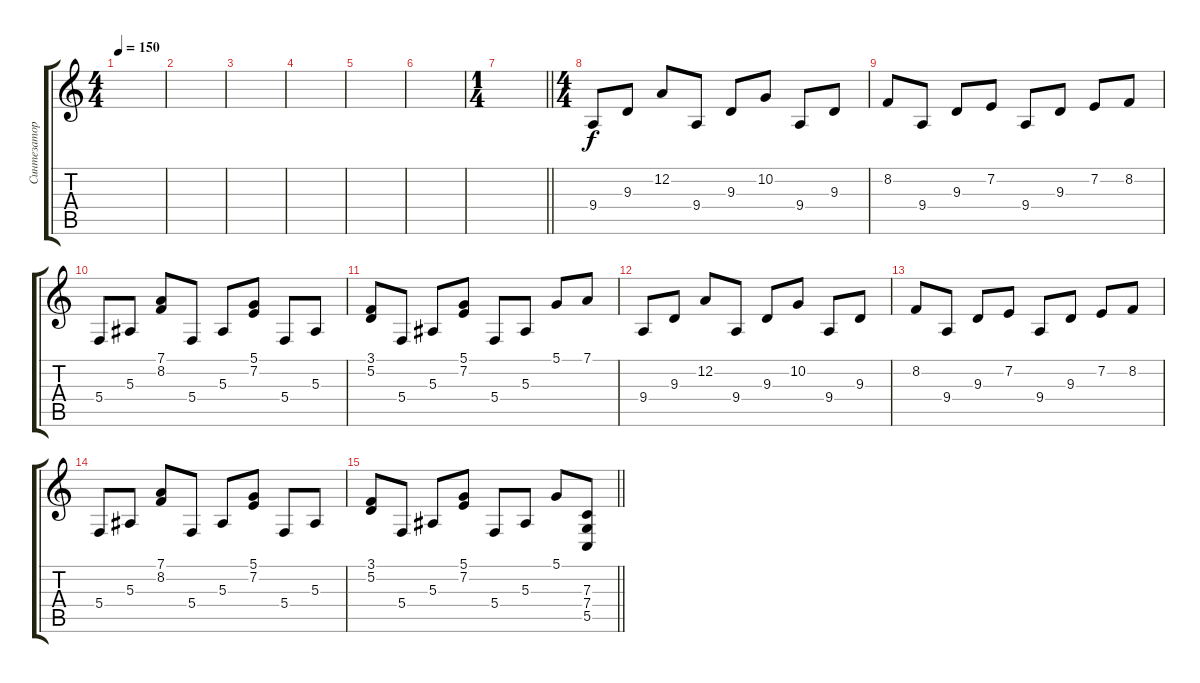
\track ("Синтезатор" "Синтезатор") {instrument brightacousticpiano}
\staff {score tabs}
\tuning (D4 A3 F3 C3 G2 D2) {hide}
\ts (4 4)
\tempo 150
\clef g2
\ks c
|
|
|
|
|
|
\ts (1 4)
\barLineRight lightlight
|
\ts (4 4)
9.4.8 9.3.8 12.2.8 9.4.8 9.3.8 10.2.8 9.4.8 9.3.8 |
8.2.8 9.4.8 9.3.8 7.2.8 9.4.8 9.3.8 7.2.8 8.2.8 |
5.4.8 5.3.8 (7.1 8.2).8 5.4.8 5.3.8 (5.1 7.2).8 5.4.8 5.3.8 |
(3.1 5.2).8 5.4.8 5.3.8 (5.1 7.2).8 5.4.8 5.3.8 5.1.8 7.1.8 |
9.4.8 9.3.8 12.2.8 9.4.8 9.3.8 10.2.8 9.4.8 9.3.8 |
8.2.8 9.4.8 9.3.8 7.2.8 9.4.8 9.3.8 7.2.8 8.2.8 |
5.4.8 5.3.8 (7.1 8.2).8 5.4.8 5.3.8 (5.1 7.2).8 5.4.8 5.3.8 |
\barLineRight lightlight
(3.1 5.2).8 5.4.8 5.3.8 (5.1 7.2).8 5.4.8 5.3.8 5.1.8 (7.3 7.4 5.5).8
